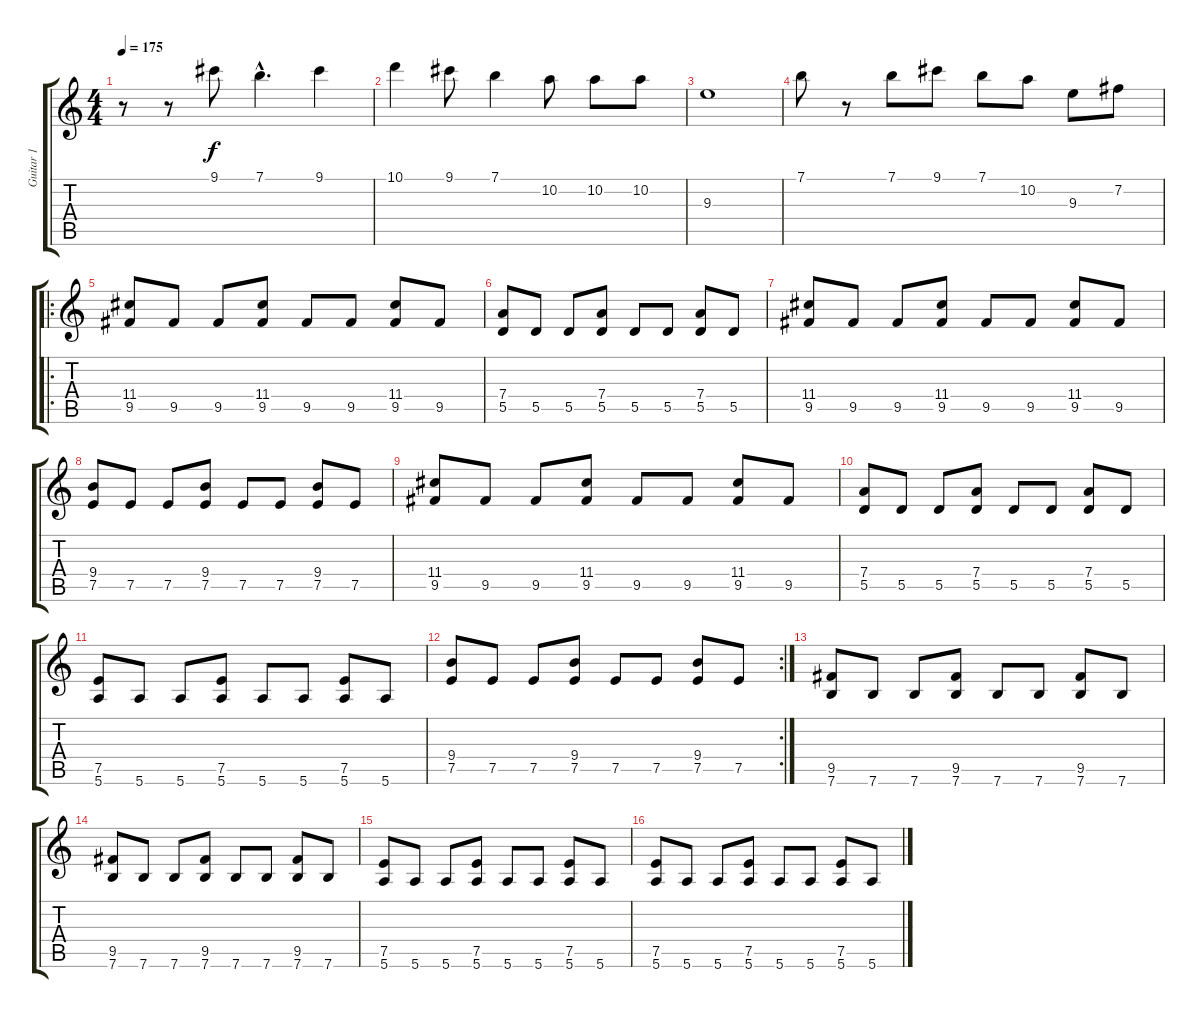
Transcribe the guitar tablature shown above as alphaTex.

\track ("Guitar 1" "Guitar 1") {instrument distortionguitar}
\staff {score tabs}
\tuning (E4 B3 G3 D3 A2 E2) {hide}
\ts (4 4)
\tempo 175
\clef g2
\ks c
r.8{dy f} r.8 9.1.8 7.1{hac}.4{d} 9.1.4 |
10.1.4 9.1.8 7.1.4 10.2.8 10.2.8 10.2.8 |
9.3.1 |
7.1.8 r.8 7.1.8 9.1.8 7.1.8 10.2.8 9.3.8 7.2.8 |
\ro
(11.4 9.5).8 9.5.8 9.5.8 (11.4 9.5).8 9.5.8 9.5.8 (11.4 9.5).8 9.5.8 |
(7.4 5.5).8 5.5.8 5.5.8 (7.4 5.5).8 5.5.8 5.5.8 (7.4 5.5).8 5.5.8 |
(11.4 9.5).8 9.5.8 9.5.8 (11.4 9.5).8 9.5.8 9.5.8 (11.4 9.5).8 9.5.8 |
(9.4 7.5).8 7.5.8 7.5.8 (9.4 7.5).8 7.5.8 7.5.8 (9.4 7.5).8 7.5.8 |
(11.4 9.5).8 9.5.8 9.5.8 (11.4 9.5).8 9.5.8 9.5.8 (11.4 9.5).8 9.5.8 |
(7.4 5.5).8 5.5.8 5.5.8 (7.4 5.5).8 5.5.8 5.5.8 (7.4 5.5).8 5.5.8 |
(7.5 5.6).8 5.6.8 5.6.8 (7.5 5.6).8 5.6.8 5.6.8 (7.5 5.6).8 5.6.8 |
\rc 2
(9.4 7.5).8 7.5.8 7.5.8 (9.4 7.5).8 7.5.8 7.5.8 (9.4 7.5).8 7.5.8 |
(9.5 7.6).8 7.6.8 7.6.8 (9.5 7.6).8 7.6.8 7.6.8 (9.5 7.6).8 7.6.8 |
(9.5 7.6).8 7.6.8 7.6.8 (9.5 7.6).8 7.6.8 7.6.8 (9.5 7.6).8 7.6.8 |
(7.5 5.6).8 5.6.8 5.6.8 (7.5 5.6).8 5.6.8 5.6.8 (7.5 5.6).8 5.6.8 |
(7.5 5.6).8 5.6.8 5.6.8 (7.5 5.6).8 5.6.8 5.6.8 (7.5 5.6).8 5.6.8
